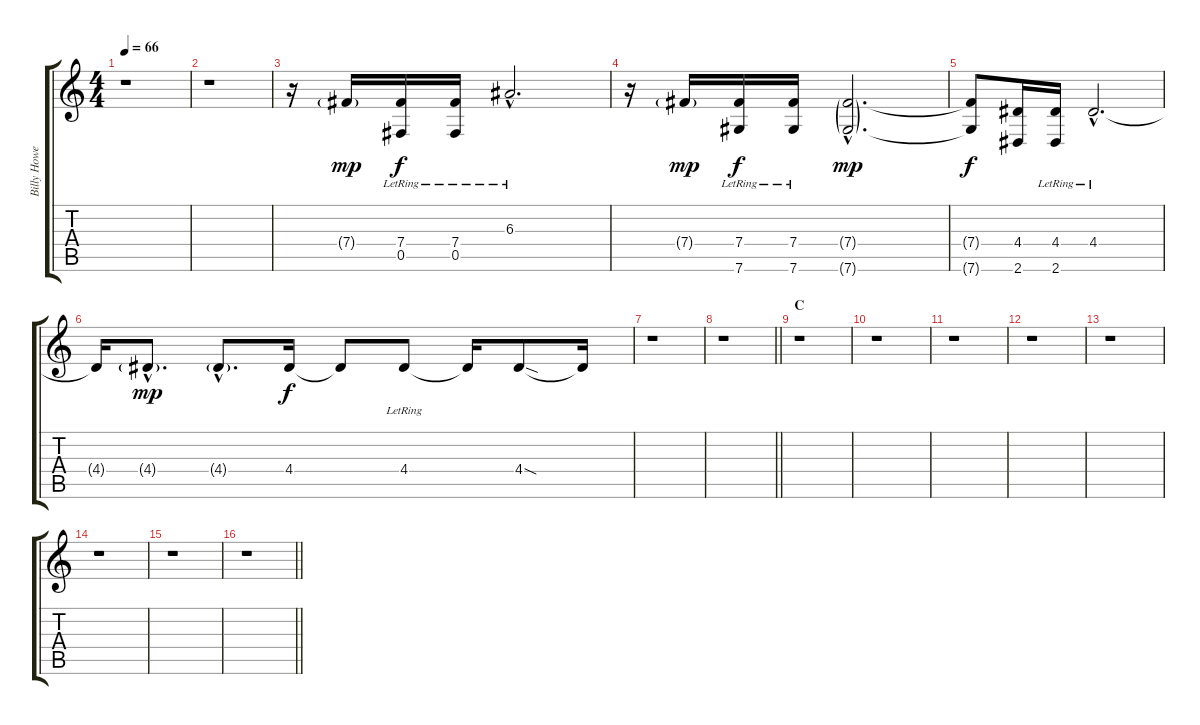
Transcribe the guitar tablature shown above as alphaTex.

\track ("Billy Howerdell - Guitar 3" "Billy Howe") {instrument electricguitarjazz}
\staff {score tabs}
\tuning (Db4 Ab3 E3 B2 Gb2 Db2) {hide}
\ts (4 4)
\tempo 66
\clef g2
\ks c
r.1{dy f} |
r.1 |
r.16{volume 13} 7.4{g}.16{dy mp} (7.4{lr} 0.5{lr}).16{dy f} (7.4{lr} 0.5{lr}).16 6.3{hac lr}.2{d} |
r.16 7.4{g}.16{dy mp} (7.4{lr} 7.6).16{dy f} (7.4{lr} 7.6).16 (7.4{g hac} 7.6{g hac}).2{d dy mp} |
(7.4{t} 7.6{t}).8{dy f} (4.4 2.6).16 (4.4 2.6{lr}).16 4.4{hac lr}.2{d} |
4.4{t}.16 4.4{g hac}.8{d dy mp} 4.4{g hac}.8{d} 4.4.16{dy f} 4.4{t}.8 4.4{lr}.8 4.4{t}.16 4.4{sod}.8 4.4{t}.16 |
r.1 |
\barLineRight lightlight
r.1 |
\section ("" "C")
r.1 |
r.1 |
r.1 |
r.1 |
r.1 |
r.1 |
r.1 |
\barLineRight lightlight
r.1
